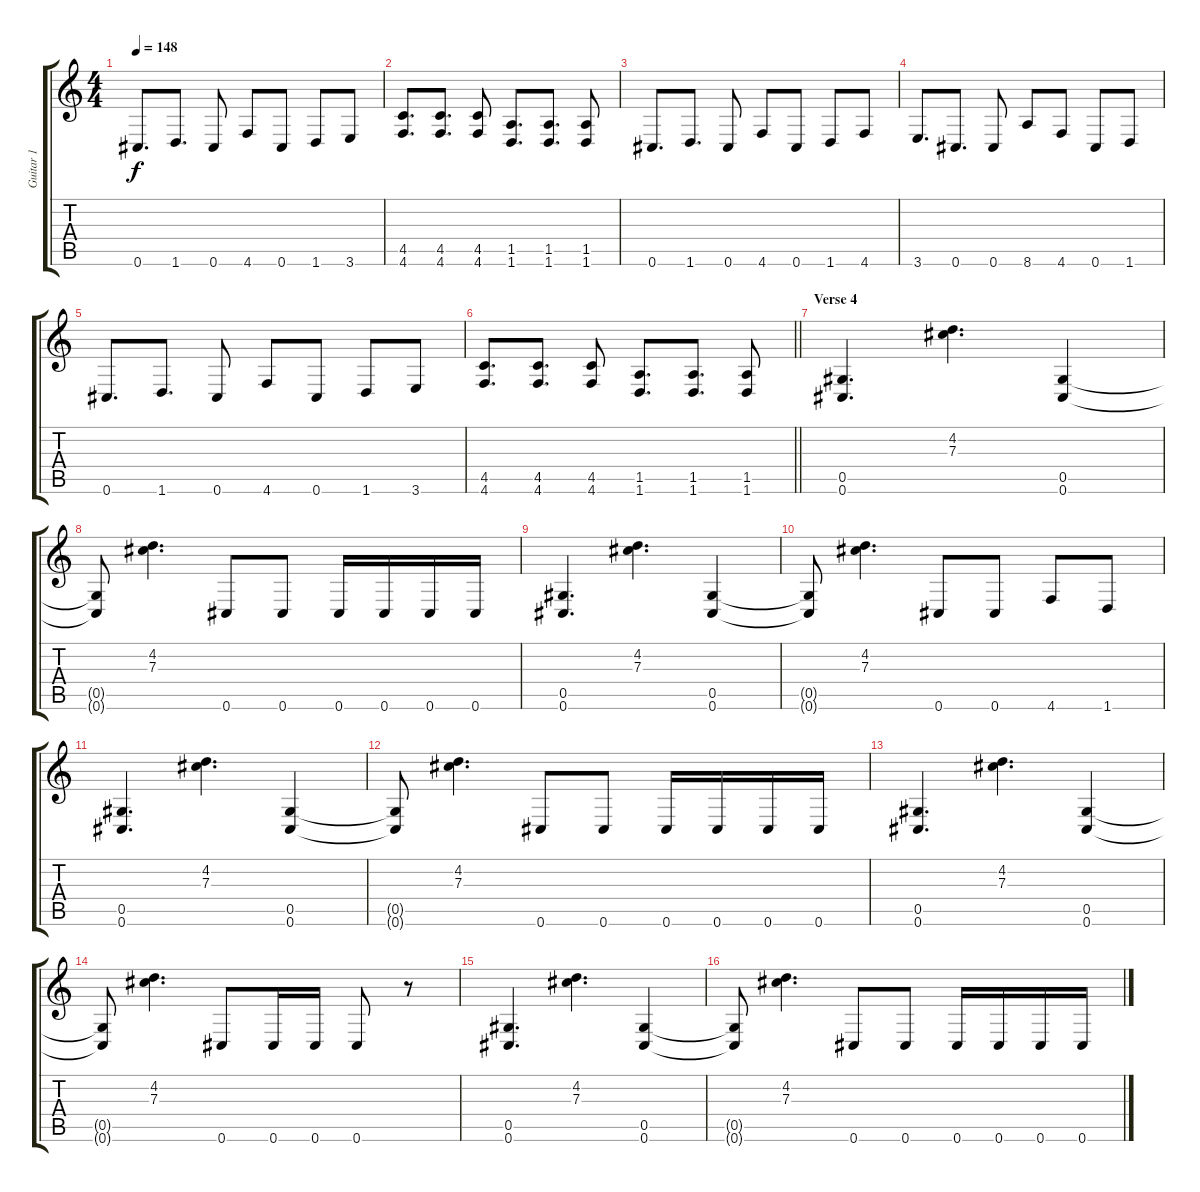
\track ("Guitar 1" "Guitar 1") {instrument distortionguitar}
\staff {score tabs}
\tuning (Eb4 Bb3 Gb3 Db3 Ab2 Db2) {hide}
\ts (4 4)
\tempo 148
\clef g2
\ks c
0.6.8{d dy f} 1.6.8{d} 0.6.8 4.6.8 0.6.8 1.6.8 3.6.8 |
(4.5 4.6).8{d} (4.5 4.6).8{d} (4.5 4.6).8 (1.5 1.6).8{d} (1.5 1.6).8{d} (1.5 1.6).8 |
0.6.8{d} 1.6.8{d} 0.6.8 4.6.8 0.6.8 1.6.8 4.6.8 |
3.6.8{d} 0.6.8{d} 0.6.8 8.6.8 4.6.8 0.6.8 1.6.8 |
0.6.8{d} 1.6.8{d} 0.6.8 4.6.8 0.6.8 1.6.8 3.6.8 |
\barLineRight lightlight
(4.5 4.6).8{d} (4.5 4.6).8{d} (4.5 4.6).8 (1.5 1.6).8{d} (1.5 1.6).8{d} (1.5 1.6).8 |
\section ("" "Verse 4")
(0.5 0.6).4{d} (4.2 7.3).4{d} (0.5 0.6).4 |
(0.5{t} 0.6{t}).8 (4.2 7.3).4{d} 0.6.8 0.6.8 0.6.16 0.6.16 0.6.16 0.6.16 |
(0.5 0.6).4{d} (4.2 7.3).4{d} (0.5 0.6).4 |
(0.5{t} 0.6{t}).8 (4.2 7.3).4{d} 0.6.8 0.6.8 4.6.8 1.6.8 |
(0.5 0.6).4{d} (4.2 7.3).4{d} (0.5 0.6).4 |
(0.5{t} 0.6{t}).8 (4.2 7.3).4{d} 0.6.8 0.6.8 0.6.16 0.6.16 0.6.16 0.6.16 |
(0.5 0.6).4{d} (4.2 7.3).4{d} (0.5 0.6).4 |
(0.5{t} 0.6{t}).8 (4.2 7.3).4{d} 0.6.8 0.6.16 0.6.16 0.6.8 r.8 |
(0.5 0.6).4{d} (4.2 7.3).4{d} (0.5 0.6).4 |
(0.5{t} 0.6{t}).8 (4.2 7.3).4{d} 0.6.8 0.6.8 0.6.16 0.6.16 0.6.16 0.6.16
